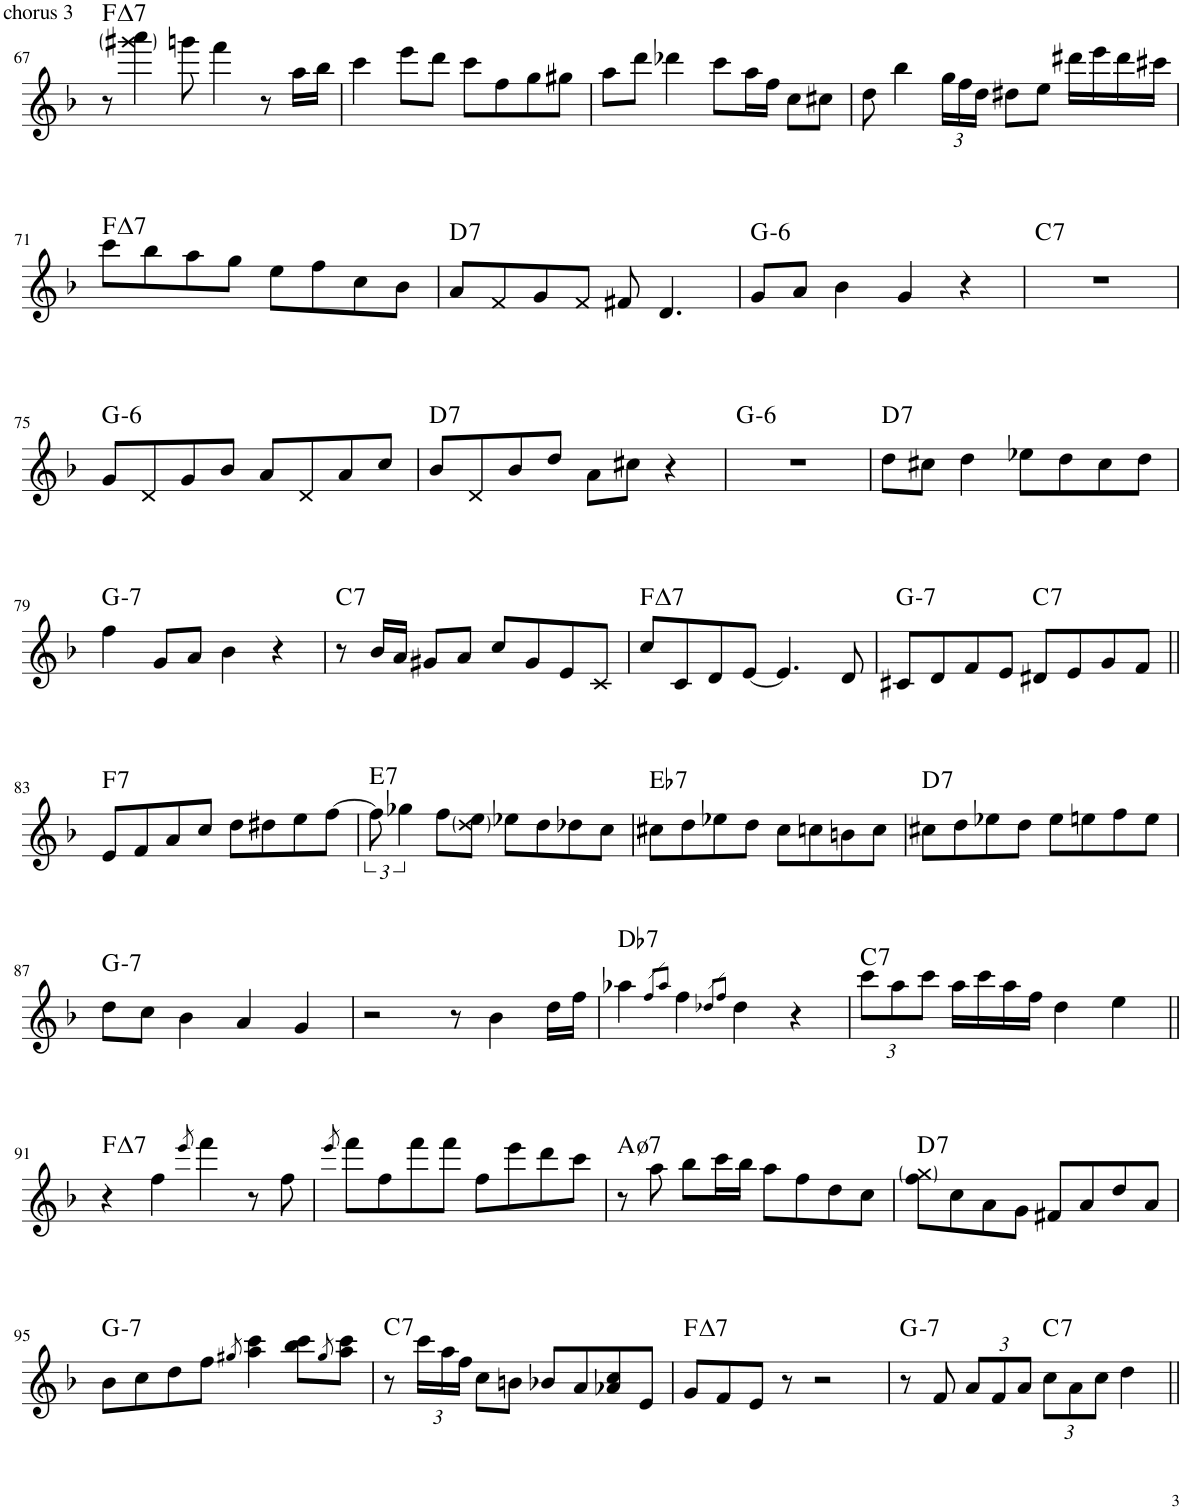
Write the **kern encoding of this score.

**kern	**harte
*part1	*part1
*staff1	*
*I"Piano	*
*I'Pno.	*
!!LO:PB:g=z
*clefG2	*
*k[b-]	*
*M4/4	*
=67	=67
!LO:TX:a:t=chorus 3	!LO:H:kt=7
8r	F:maj7
4ggg#X\ 4aaa\	.
8gggn\	.
4fff\	.
8r	.
16aa\LL	.
16bb-\JJ	.
=68	=68
4ccc\	.
8eee\L	.
8ddd\J	.
8ccc\L	.
8ff\	.
8gg\	.
8gg#X\J	.
=69	=69
8aa\L	.
8ddd\J	.
4ddd-X\	.
8ccc\L	.
16aa\L	.
16ff\JJ	.
8cc\L	.
8cc#X\J	.
=70	=70
8dd\	.
4bb-\	.
*Xbrackettup	*
24gg\LL	.
24ff\	.
24dd\JJ	.
8dd#X\L	.
8ee\J	.
16ddd#X\LL	.
16eee\	.
16ddd#\	.
16ccc#X\JJ	.
!!LO:LB:g=z
=71	=71
!	!LO:H:kt=7
8ccc\L	F:maj7
8bb-\	.
8aa\	.
8gg\J	.
8ee\L	.
8ff\	.
8cc\	.
8b-\J	.
=72	=72
!	!LO:H:kt=7
8a/L	D:7
8f/	.
8g/	.
8f/J	.
8f#X/	.
4.d/	.
=73	=73
!	!LO:H:kt=6
8g/L	G:min6
8a/J	.
4b-\	.
4g/	.
4r	.
=74	=74
!	!LO:H:kt=7
1r	C:7
!!LO:LB:g=z
=75	=75
!	!LO:H:kt=6
8g/L	G:min6
8d/	.
8g/	.
8b-/J	.
8a/L	.
8d/	.
8a/	.
8cc/J	.
=76	=76
!	!LO:H:kt=7
8b-/L	D:7
8d/	.
8b-/	.
8dd/J	.
8a\L	.
8cc#X\J	.
4r	.
=77	=77
!	!LO:H:kt=6
1r	G:min6
=78	=78
!	!LO:H:kt=7
8dd\L	D:7
8cc#X\J	.
4dd\	.
8ee-X\L	.
8dd\	.
8cc#\	.
8dd\J	.
!!LO:LB:g=z
=79	=79
!	!LO:H:kt=7
4ff\	G:min7
8g/L	.
8a/J	.
4b-\	.
4r	.
=80	=80
!	!LO:H:kt=7
8r	C:7
16b-/LL	.
16a/JJ	.
8g#X/L	.
8a/J	.
8cc/L	.
8g#/	.
8e/	.
8c/J	.
=81	=81
!	!LO:H:kt=7
8cc/L	F:maj7
8c/	.
8d/	.
[8e/J	.
4.e/]	.
8d/	.
=82	=82
!	!LO:H:kt=7
8c#X/L	G:min7
8d/	.
8f/	.
8e/J	.
!	!LO:H:kt=7
8d#X/L	C:7
8e/	.
8g/	.
8f/J	.
!!LO:LB:g=z
=83||	=83||
!	!LO:H:kt=7
8e/L	F:7
8f/	.
8a/	.
8cc/J	.
8dd\L	.
8dd#X\	.
8ee\	.
[8ff\J	.
=84	=84
*brackettup	*
!	!LO:H:kt=7
12ff\]	E:7
6gg-X\	.
8ff\L	.
8dd\ 8ee\J	.
8ee-X\L	.
8dd\	.
8dd-X\	.
8cc\J	.
=85	=85
!	!LO:H:kt=7
8cc#X\L	Eb:7
8dd\	.
8ee-X\	.
8dd\J	.
8cc#\L	.
8ccn\	.
8bn\	.
8cc\J	.
=86	=86
!	!LO:H:kt=7
8cc#X\L	D:7
8dd\	.
8ee-X\	.
8dd\J	.
8ee-\L	.
8een\	.
8ff\	.
8ee\J	.
!!LO:LB:g=z
=87	=87
!	!LO:H:kt=7
8dd\L	G:min7
8cc\J	.
4b-\	.
4a/	.
4g/	.
=88	=88
2r	.
8r	.
4b-\	.
16dd\LL	.
16ff\JJ	.
=89	=89
!	!LO:H:kt=7
4aa-X\	Db:7
8qff/L	.
8qaa-/J	.
4ff\	.
8qdd-X/L	.
8qff/J	.
4dd-\	.
4r	.
=90	=90
*Xbrackettup	*
!	!LO:H:kt=7
12ccc\L	C:7
12aa\	.
12ccc\J	.
16aa\LL	.
16ccc\	.
16aa\	.
16ff\JJ	.
4dd\	.
4ee\	.
!!LO:LB:g=z
=91||	=91||
!	!LO:H:kt=7
4r	F:maj7
4ff\	.
8qeee/	.
4fff\	.
8r	.
8ff\	.
=92	=92
8qeee/	.
8fff\L	.
8ff\	.
8fff\	.
8fff\J	.
8ff\L	.
8eee\	.
8ddd\	.
8ccc\J	.
=93	=93
!	!LO:H:kt=7
8r	A:hdim7
8aa\	.
8bb-\L	.
16ccc\L	.
16bb-\JJ	.
8aa\L	.
8ff\	.
8dd\	.
8cc\J	.
=94	=94
!	!LO:H:kt=7
8ff\ 8gg\L	D:7
8cc\	.
8a\	.
8g\J	.
8f#X/L	.
8a/	.
8dd/	.
8a/J	.
!!LO:LB:g=z
=95	=95
!	!LO:H:kt=7
8b-\L	G:min7
8cc\	.
8dd\	.
8ff\J	.
8qgg#X/	.
4aa\ 4ccc\	.
8bb-\ 8ccc\L	.
8qgg#/	.
8aa\ 8ccc\J	.
=96	=96
!	!LO:H:kt=7
8r	C:7
24ccc\LL	.
24aa\	.
24ff\JJ	.
8cc\L	.
8bn\J	.
8b-X/L	.
8a/	.
8a-X/ 8cc/	.
8e/J	.
=97	=97
!	!LO:H:kt=7
8g/L	F:maj7
8f/	.
8e/J	.
8r	.
2r	.
=98	=98
!	!LO:H:kt=7
8r	G:min7
8f/	.
12a/L	.
12f/	.
12a/J	.
!	!LO:H:kt=7
12cc\L	C:7
12a\	.
12cc\J	.
4dd\	.
=||	=||
*-	*-
